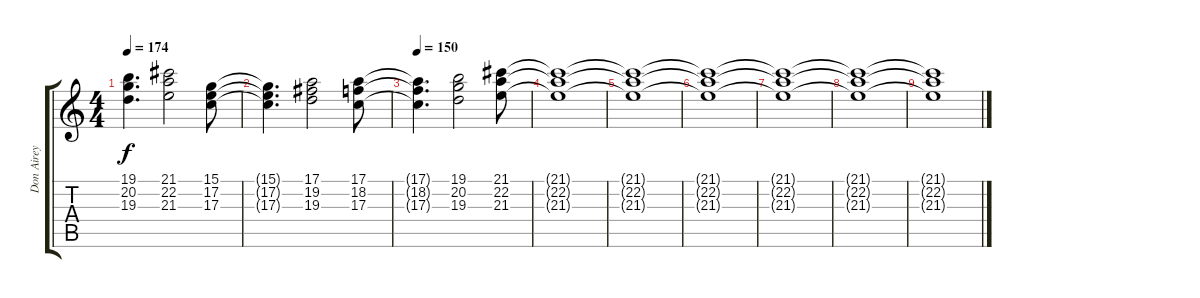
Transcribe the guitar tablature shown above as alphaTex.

\track ("Don Airey - Right Hand" "Don Airey ") {instrument drawbarorgan}
\staff {score tabs}
\tuning (E4 B3 G3 D3 A2 E2) {hide}
\ts (4 4)
\tempo 174
\clef g2
\ks c
(19.1{t} 20.2{t} 19.3{t}).4{d dy f} (21.1 22.2 21.3).2 (15.1 17.2 17.3).8 |
(15.1{t} 17.2{t} 17.3{t}).4{d} (17.1 19.2 19.3).2 (17.1 18.2 17.3).8 |
\tempo 150
(17.1{t} 18.2{t} 17.3{t}).4{d} (19.1 20.2 19.3).2 (21.1 22.2 21.3).8{volume 16} |
(21.1{t} 22.2{t} 21.3{t}).1 |
(21.1{t} 22.2{t} 21.3{t}).1 |
(21.1{t} 22.2{t} 21.3{t}).1 |
(21.1{t} 22.2{t} 21.3{t}).1 |
(21.1{t} 22.2{t} 21.3{t}).1 |
(21.1{t} 22.2{t} 21.3{t}).1
